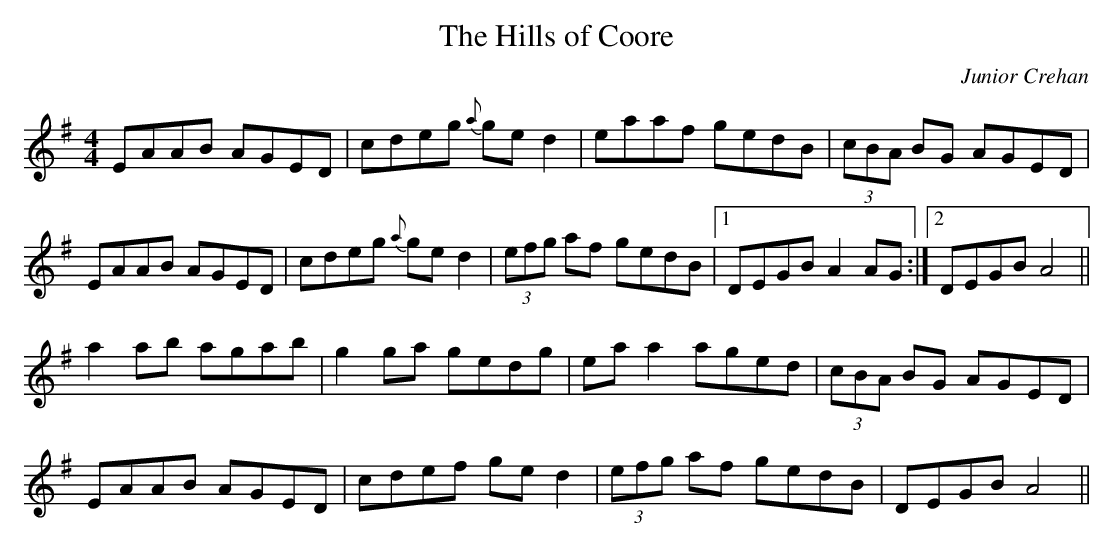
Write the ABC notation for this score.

X:1
T:Hills of Coore, The
M:4/4
L:1/8
C:Junior Crehan
K:G
EAAB AGED|cdeg {a}ge d2|eaaf gedB|(3cBA BG AGED|
EAAB AGED|cdeg {a}ge d2|(3efg af gedB|1DEGB A2 AG:|2DEGB A4||
a2 ab agab|g2 ga gedg|ea a2 aged|(3cBA BG AGED|
EAAB AGED|cdef ge d2|(3efg af gedB|DEGB A4||
